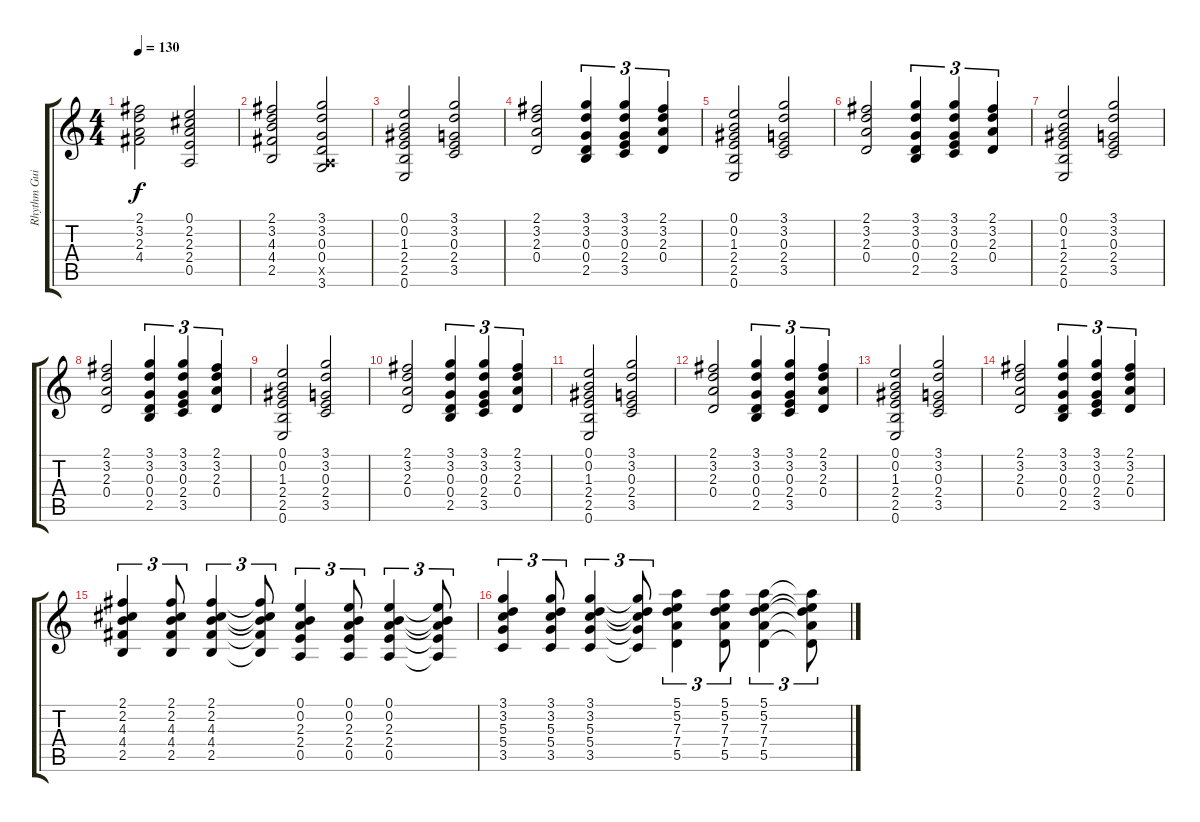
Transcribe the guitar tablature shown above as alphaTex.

\track ("Rhythm Guitar 2" "Rhythm Gui") {instrument overdrivenguitar}
\staff {score tabs}
\tuning (E4 B3 G3 D3 A2 E2) {hide}
\ts (4 4)
\tempo 130
\clef g2
\ks c
(2.1 3.2 2.3 4.4).2{dy f} (0.1 2.2 2.3 2.4 0.5).2 |
(2.1 3.2 4.3 4.4 2.5).2 (3.1 3.2 0.3 0.4 0.5{x} 3.6).2 |
(0.1 0.2 1.3 2.4 2.5 0.6).2 (3.1 3.2 0.3 2.4 3.5).2 |
(2.1 3.2 2.3 0.4).2 (3.1 3.2 0.3 0.4 2.5).4{tu (3 2)} (3.1 3.2 0.3 2.4 3.5).4{tu (3 2)} (2.1 3.2 2.3 0.4).4{tu (3 2)} |
(0.1 0.2 1.3 2.4 2.5 0.6).2 (3.1 3.2 0.3 2.4 3.5).2 |
(2.1 3.2 2.3 0.4).2 (3.1 3.2 0.3 0.4 2.5).4{tu (3 2)} (3.1 3.2 0.3 2.4 3.5).4{tu (3 2)} (2.1 3.2 2.3 0.4).4{tu (3 2)} |
(0.1 0.2 1.3 2.4 2.5 0.6).2 (3.1 3.2 0.3 2.4 3.5).2 |
(2.1 3.2 2.3 0.4).2 (3.1 3.2 0.3 0.4 2.5).4{tu (3 2)} (3.1 3.2 0.3 2.4 3.5).4{tu (3 2)} (2.1 3.2 2.3 0.4).4{tu (3 2)} |
(0.1 0.2 1.3 2.4 2.5 0.6).2 (3.1 3.2 0.3 2.4 3.5).2 |
(2.1 3.2 2.3 0.4).2 (3.1 3.2 0.3 0.4 2.5).4{tu (3 2)} (3.1 3.2 0.3 2.4 3.5).4{tu (3 2)} (2.1 3.2 2.3 0.4).4{tu (3 2)} |
(0.1 0.2 1.3 2.4 2.5 0.6).2 (3.1 3.2 0.3 2.4 3.5).2 |
(2.1 3.2 2.3 0.4).2 (3.1 3.2 0.3 0.4 2.5).4{tu (3 2)} (3.1 3.2 0.3 2.4 3.5).4{tu (3 2)} (2.1 3.2 2.3 0.4).4{tu (3 2)} |
(0.1 0.2 1.3 2.4 2.5 0.6).2 (3.1 3.2 0.3 2.4 3.5).2 |
(2.1 3.2 2.3 0.4).2 (3.1 3.2 0.3 0.4 2.5).4{tu (3 2)} (3.1 3.2 0.3 2.4 3.5).4{tu (3 2)} (2.1 3.2 2.3 0.4).4{tu (3 2)} |
(2.1 2.2 4.3 4.4 2.5).4{tu (3 2)} (2.1 2.2 4.3 4.4 2.5).8{tu (3 2)} (2.1 2.2 4.3 4.4 2.5).4{tu (3 2)} (2.1{t} 2.2{t} 4.3{t} 4.4{t} 2.5{t}).8{tu (3 2)} (0.1 0.2 2.3 2.4 0.5).4{tu (3 2)} (0.1 0.2 2.3 2.4 0.5).8{tu (3 2)} (0.1 0.2 2.3 2.4 0.5).4{tu (3 2)} (0.1{t} 0.2{t} 2.3{t} 2.4{t} 0.5{t}).8{tu (3 2)} |
(3.1 3.2 5.3 5.4 3.5).4{tu (3 2)} (3.1 3.2 5.3 5.4 3.5).8{tu (3 2)} (3.1 3.2 5.3 5.4 3.5).4{tu (3 2)} (3.1{t} 3.2{t} 5.3{t} 5.4{t} 3.5{t}).8{tu (3 2)} (5.1 5.2 7.3 7.4 5.5).4{tu (3 2)} (5.1 5.2 7.3 7.4 5.5).8{tu (3 2)} (5.1 5.2 7.3 7.4 5.5).4{tu (3 2)} (5.1{t} 5.2{t} 7.3{t} 7.4{t} 5.5{t}).8{tu (3 2)}
